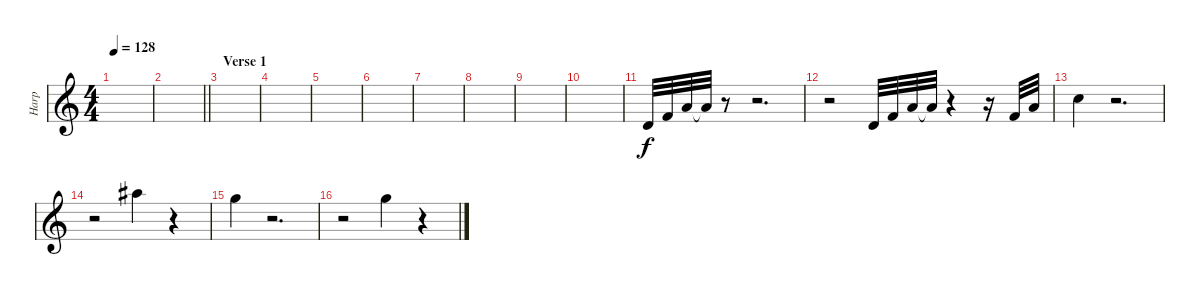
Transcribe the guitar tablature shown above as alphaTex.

\track ("Harp" "Harp") {instrument orchestralharp}
\staff {score}
\tuning (E4 B3 G3 D3 A2 E2) {hide}
\ts (4 4)
\tempo 128
\clef g2
\ks c
|
\barLineRight lightlight
|
\section ("" "Verse 1")
|
|
|
|
|
|
|
|
3.2.32 1.1.32 5.1.32 5.1{t}.32 r.8 r.2{d} |
r.2 3.2.32 1.1.32 5.1.32 5.1{t}.32 r.4 r.16 1.1.32 5.1.32 |
8.1.4 r.2{d} |
r.2 18.1.4 r.4 |
15.1.4 r.2{d} |
r.2 15.1.4 r.4
